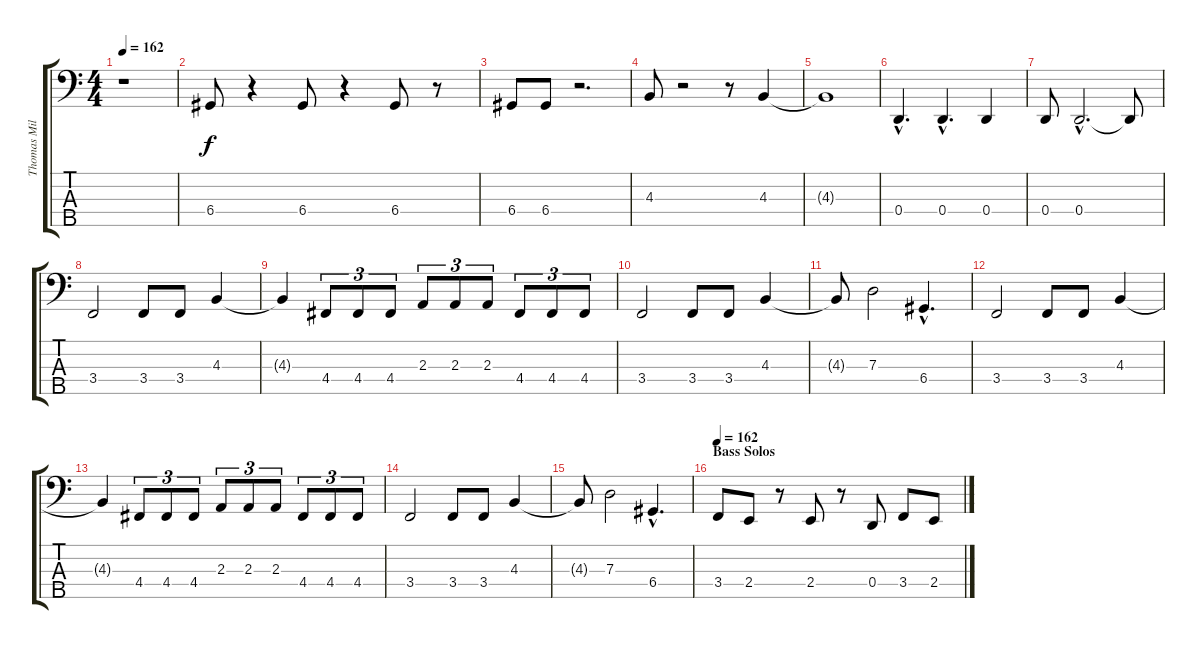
\track ("Thomas Miller" "Thomas Mil") {instrument electricbassfinger}
\staff {score tabs}
\tuning (F2 C2 G1 D1 A0) {hide}
\ts (4 4)
\tempo 162
\clef f4
\ks c
r.1{dy f} |
6.4.8 r.4 6.4.8 r.4 6.4.8 r.8 |
6.4.8 6.4.8 r.2{d} |
4.3.8 r.2 r.8 4.3.4 |
4.3{t}.1 |
0.4{hac}.4{d} 0.4{hac}.4{d} 0.4.4 |
0.4.8 0.4{hac}.2{d} 0.4{t}.8 |
3.4.2 3.4.8 3.4.8 4.3.4 |
4.3{t}.4 4.4.8{tu (3 2)} 4.4.8{tu (3 2)} 4.4.8{tu (3 2)} 2.3.8{tu (3 2)} 2.3.8{tu (3 2)} 2.3.8{tu (3 2)} 4.4.8{tu (3 2)} 4.4.8{tu (3 2)} 4.4.8{tu (3 2)} |
3.4.2 3.4.8 3.4.8 4.3.4 |
4.3{t}.8 7.3.2 6.4{hac}.4{d} |
3.4.2 3.4.8 3.4.8 4.3.4 |
4.3{t}.4 4.4.8{tu (3 2)} 4.4.8{tu (3 2)} 4.4.8{tu (3 2)} 2.3.8{tu (3 2)} 2.3.8{tu (3 2)} 2.3.8{tu (3 2)} 4.4.8{tu (3 2)} 4.4.8{tu (3 2)} 4.4.8{tu (3 2)} |
3.4.2 3.4.8 3.4.8 4.3.4 |
4.3{t}.8 7.3.2 6.4{hac}.4{d} |
\section ("" "Bass Solos")
\tempo 162
3.4.8 2.4.8 r.8 2.4.8 r.8 0.4.8 3.4.8 2.4.8
